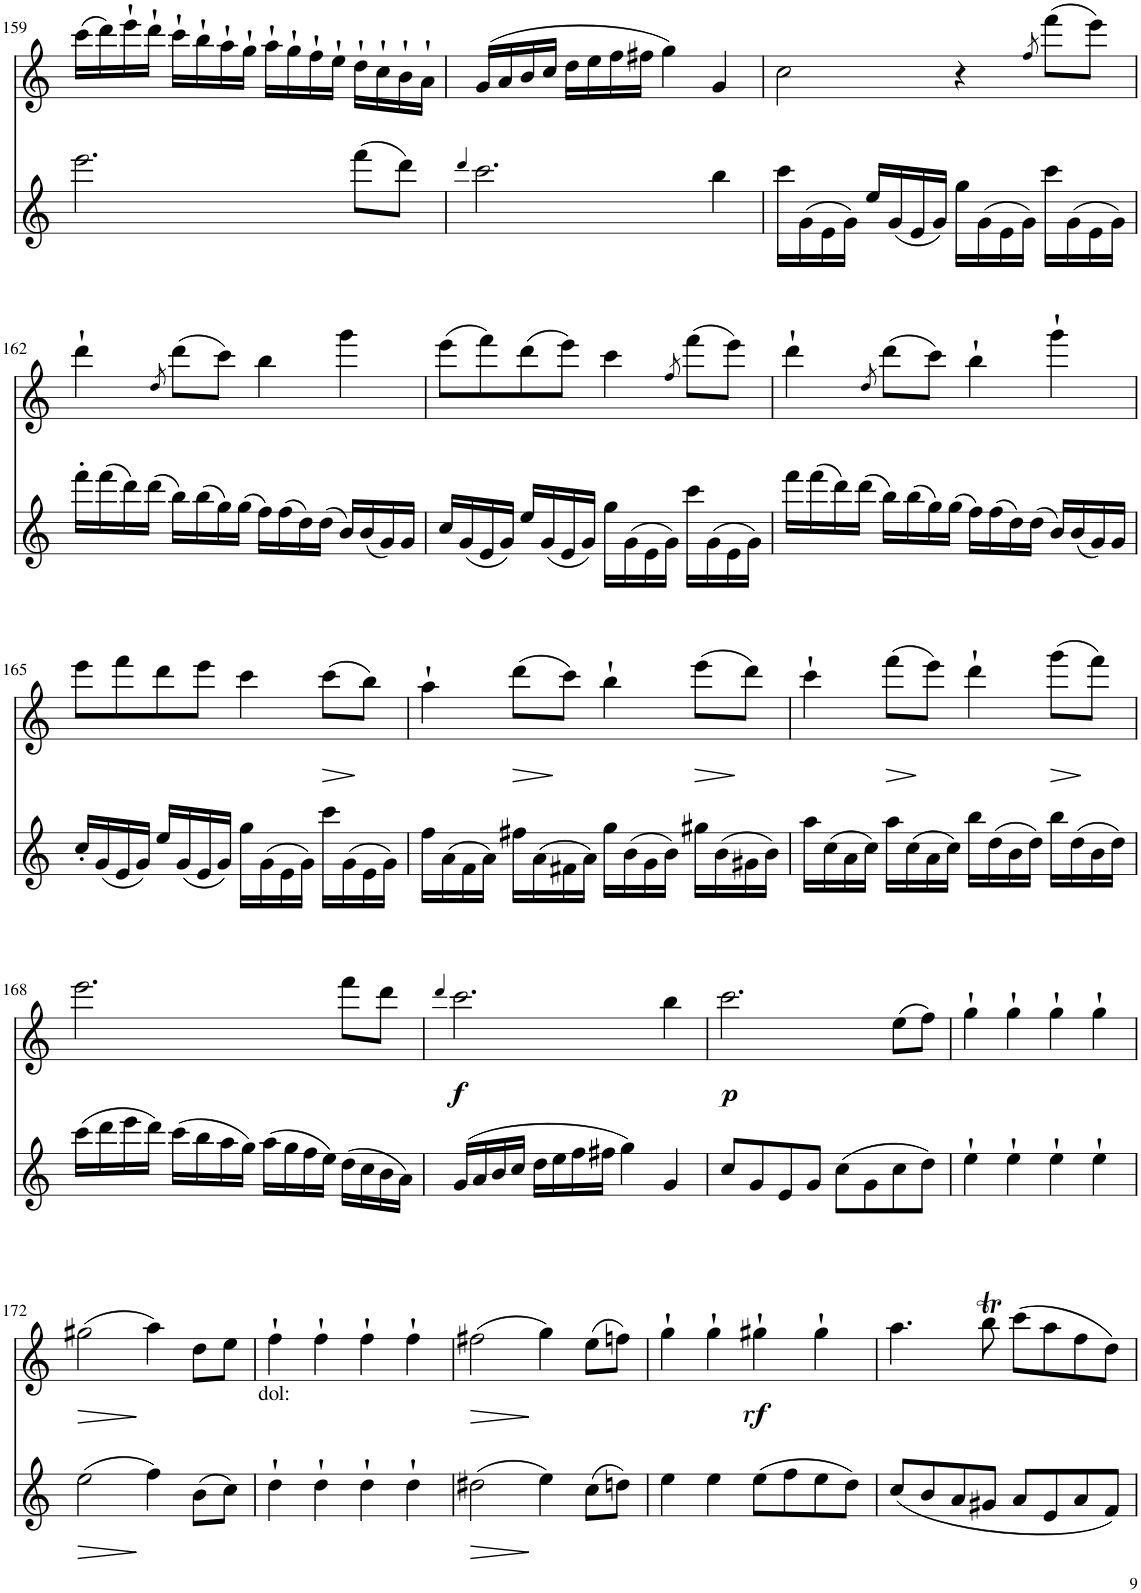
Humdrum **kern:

**kern	**dynam	**kern	**dynam
*part2	*part2	*part1	*part1
*staff2	*staff2	*staff1	*staff1
*I"Flöte	*	*I"Flöte 1	*
*I'Fl	*	*I'Fl	*
!!LO:PB:g=z
*clefG2	*	*clefG2	*
*k[]	*	*k[]	*
*M4/4	*	*M4/4	*
*met(c)	*	*met(c)	*
=159	=159	=159	=159
2.eee\	.	(16ccc\LL	.
.	.	16ddd\)	.
.	.	16eee`\	.
.	.	16ddd`\JJ	.
.	.	16ccc`\LL	.
.	.	16bb`\	.
.	.	16aa`\	.
.	.	16gg`\JJ	.
.	.	16aa`\LL	.
.	.	16gg`\	.
.	.	16ff`\	.
.	.	16ee`\JJ	.
(8fff\L	.	16dd`\LL	.
.	.	16cc`\	.
8ddd\J)	.	16b`\	.
.	.	16a`\JJ	.
=160	=160	=160	=160
4qddd/	.	.	.
2.ccc\	.	(16g/LL	.
.	.	16a/	.
.	.	16b/	.
.	.	16cc/JJ	.
.	.	16dd\LL	.
.	.	16ee\	.
.	.	16ff\	.
.	.	16ff#X\JJ	.
.	.	4gg\)	.
4bb\	.	4g/	.
=161	=161	=161	=161
16ccc\LL	.	2cc\	.
(16g\	.	.	.
16e\	.	.	.
16g\JJ)	.	.	.
16ee/LL	.	.	.
(16g/	.	.	.
16e/	.	.	.
16g/JJ)	.	.	.
16gg\LL	.	4r	.
(16g\	.	.	.
16e\	.	.	.
16g\JJ)	.	.	.
.	.	8qff/	.
16ccc\LL	.	(8fff\L	.
(16g\	.	.	.
16e\	.	8eee\J)	.
16g\JJ)	.	.	.
!!LO:LB:g=z
=162	=162	=162	=162
16fff'\LL	.	4ddd`\	.
(16fff\	.	.	.
16ddd\)	.	.	.
(16ddd\JJ	.	.	.
.	.	8qdd/	.
16bb\LL)	.	(8ddd\L	.
(16bb\	.	.	.
16gg\)	.	8ccc\J)	.
(16gg\JJ	.	.	.
16ff\LL)	.	4bb\	.
(16ff\	.	.	.
16dd\)	.	.	.
(16dd\JJ	.	.	.
16b/LL)	.	4ggg\	.
(16b/	.	.	.
16g/)	.	.	.
16g/JJ	.	.	.
=163	=163	=163	=163
16cc/LL	.	(8eee\L	.
(16g/	.	.	.
16e/	.	8fff\)	.
16g/JJ)	.	.	.
16ee/LL	.	(8ddd\	.
(16g/	.	.	.
16e/	.	8eee\J)	.
16g/JJ)	.	.	.
16gg\LL	.	4ccc\	.
(16g\	.	.	.
16e\	.	.	.
16g\JJ)	.	.	.
.	.	8qff/	.
16ccc\LL	.	(8fff\L	.
(16g\	.	.	.
16e\	.	8eee\J)	.
16g\JJ)	.	.	.
=164	=164	=164	=164
16fff\LL	.	4ddd`\	.
(16fff\	.	.	.
16ddd\)	.	.	.
(16ddd\JJ	.	.	.
.	.	8qdd/	.
16bb\LL)	.	(8ddd\L	.
(16bb\	.	.	.
16gg\)	.	8ccc\J)	.
(16gg\JJ	.	.	.
16ff\LL)	.	4bb`\	.
(16ff\	.	.	.
16dd\)	.	.	.
(16dd\JJ	.	.	.
16b/LL)	.	4ggg`\	.
(16b/	.	.	.
16g/)	.	.	.
16g/JJ	.	.	.
!!LO:LB:g=z
=165	=165	=165	=165
16cc'/LL	.	8eee\L	.
(16g/	.	.	.
16e/	.	8fff\	.
16g/JJ)	.	.	.
16ee/LL	.	8ddd\	.
(16g/	.	.	.
16e/	.	8eee\J	.
16g/JJ)	.	.	.
16gg\LL	.	4ccc\	.
(16g\	.	.	.
16e\	.	.	.
16g\JJ)	.	.	.
!	!	!	!LO:HP:b
16ccc\LL	.	(8ccc\L	>
(16g\	.	.	.
16e\	.	8bb\J)	]
16g\JJ)	.	.	.
=166	=166	=166	=166
16ff\LL	.	4aa`\	.
(16a\	.	.	.
16f\	.	.	.
16a\JJ)	.	.	.
!	!	!	!LO:HP:b
16ff#X\LL	.	(8ddd\L	>
(16a\	.	.	.
16f#X\	.	8ccc\J)	]
16a\JJ)	.	.	.
16gg\LL	.	4bb`\	.
(16b\	.	.	.
16g\	.	.	.
16b\JJ)	.	.	.
!	!	!	!LO:HP:b
16gg#X\LL	.	(8eee\L	>
(16b\	.	.	.
16g#X\	.	8ddd\J)	]
16b\JJ)	.	.	.
=167	=167	=167	=167
16aa\LL	.	4ccc`\	.
(16cc\	.	.	.
16a\	.	.	.
16cc\JJ)	.	.	.
!	!	!	!LO:HP:b
16aa\LL	.	(8fff\L	>
(16cc\	.	.	.
16a\	.	8eee\J)	]
16cc\JJ)	.	.	.
16bb\LL	.	4ddd`\	.
(16dd\	.	.	.
16b\	.	.	.
16dd\JJ)	.	.	.
!	!	!	!LO:HP:b
16bb\LL	.	(8ggg\L	>
(16dd\	.	.	.
16b\	.	8fff\J)	]
16dd\JJ)	.	.	.
!!LO:LB:g=z
=168	=168	=168	=168
(16ccc\LL	.	2.eee\	.
16ddd\	.	.	.
16eee\	.	.	.
16ddd\JJ)	.	.	.
(16ccc\LL	.	.	.
16bb\	.	.	.
16aa\	.	.	.
16gg\JJ)	.	.	.
(16aa\LL	.	.	.
16gg\	.	.	.
16ff\	.	.	.
16ee\JJ)	.	.	.
(16dd\LL	.	8fff\L	.
16cc\	.	.	.
16b\	.	8ddd\J	.
16a\JJ)	.	.	.
=169	=169	=169	=169
.	.	4qddd/	.
!	!	!	!LO:DY:b
(16g/LL	.	2.ccc\	f
16a/	.	.	.
16b/	.	.	.
16cc/JJ	.	.	.
16dd\LL	.	.	.
16ee\	.	.	.
16ff\	.	.	.
16ff#X\JJ	.	.	.
4gg\)	.	.	.
4g/	.	4bb\	.
=170	=170	=170	=170
!	!	!	!LO:DY:b
8cc/L	.	2.ccc\	p
8g/	.	.	.
8e/	.	.	.
8g/J	.	.	.
(8cc\L	.	.	.
8g\	.	.	.
8cc\	.	(8ee\L	.
8dd\J)	.	8ff\J)	.
=171	=171	=171	=171
4ee`\	.	4gg`\	.
4ee`\	.	4gg`\	.
4ee`\	.	4gg`\	.
4ee`\	.	4gg`\	.
!!LO:LB:g=z
=172	=172	=172	=172
!	!LO:HP:b	!	!LO:HP:b
(2ee\	>	(2gg#X\	>
4ff\)	.	4aa\)	]
(8b\L	.	8dd\L	.
8cc\J)	.	8ee\J	.
=173	=173	=173	=173
!	!	!LO:TX:b:t=dol&colon;	!
4dd`\	.	4ff`\	.
4dd`\	.	4ff`\	.
4dd`\	.	4ff`\	.
4dd`\	.	4ff`\	.
=174	=174	=174	=174
!	!	!	!LO:HP:b
(2dd#X\	.	(2ff#X\	>
4ee\)	]	4gg\)	]
(8cc\L	.	(8ee\L	.
8ddn\J)	.	8ffn\J)	.
=175	=175	=175	=175
4ee\	.	4gg`\	.
4ee\	.	4gg`\	.
!	!	!	!LO:DY:b
(8ee\L	.	4gg#X`\	rf
8ff\	.	.	.
8ee\	.	4gg#`\	.
8dd\J)	.	.	.
=176	=176	=176	=176
(8cc/L	.	4.aa\	.
8b/	.	.	.
8a/	.	.	.
8g#X/J	.	8bbt\	.
8a/L	.	(8ccc\L	.
8e/	.	8aa\	.
8a/	.	8ff\	.
8f/J)	.	8dd\J)	.
=	=	=	=
*-	*-	*-	*-
